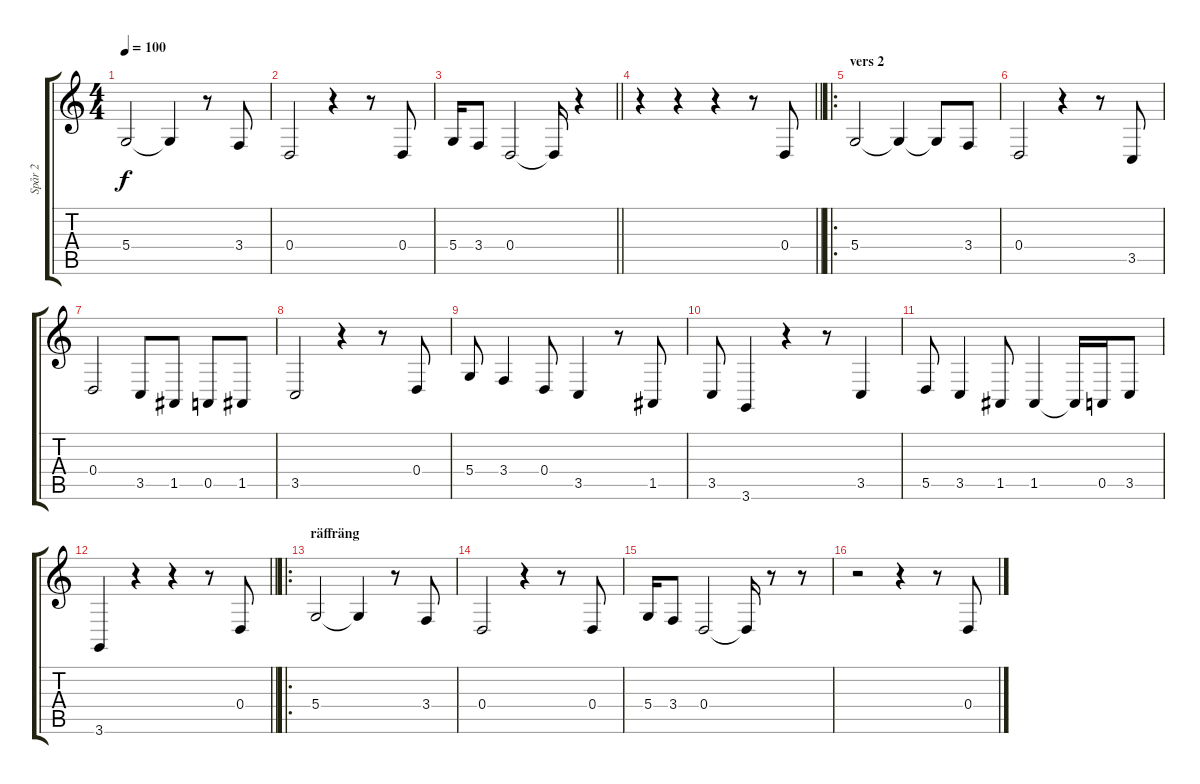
\track ("Spår 2" "Spår 2") {instrument clarinet}
\staff {score tabs}
\tuning (E4 B3 G3 D3 A2 E2) {hide}
\ts (4 4)
\tempo 100
\clef g2
\ks c
5.4.2{dy f} 5.4{t}.4 r.8 3.4.8 |
0.4.2 r.4 r.8 0.4.8 |
\barLineRight lightlight
5.4.16 3.4.8 0.4.2 0.4{t}.16 r.4 |
\barLineRight lightlight
r.4 r.4 r.4 r.8 0.4.8 |
\ro
\section ("" "vers 2")
5.4.2 5.4{t}.4 5.4{t}.8 3.4.8 |
0.4.2 r.4 r.8 3.5.8 |
0.4.2 3.5.8 1.5.8 0.5.8 1.5.8 |
3.5.2 r.4 r.8 0.4.8 |
5.4.8 3.4.4 0.4.8 3.5.4 r.8 1.5.8 |
3.5.8 3.6.4 r.4 r.8 3.5.4 |
5.5.8 3.5.4 1.5.8 1.5.4 1.5{t}.16 0.5.16 3.5.8 |
\barLineRight lightlight
3.6.4 r.4 r.4 r.8 0.4.8 |
\ro
\section ("" "räffräng")
5.4.2 5.4{t}.4 r.8 3.4.8 |
0.4.2 r.4 r.8 0.4.8 |
5.4.16 3.4.8 0.4.2 0.4{t}.16 r.8 r.8 |
r.2 r.4 r.8 0.4.8
